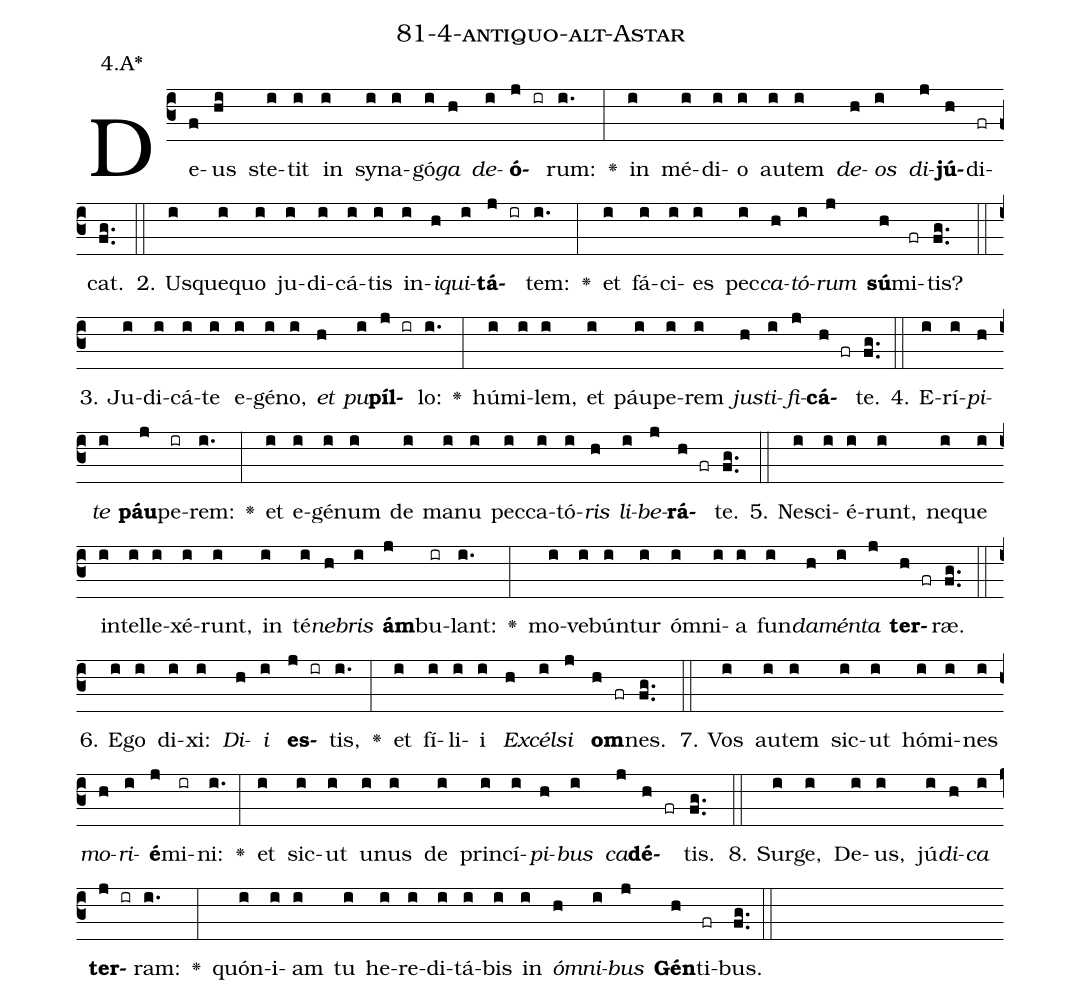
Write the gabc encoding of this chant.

name: 81-4-antiquo-alt-Astar;
annotation: 4.A*;
%%
(c3)De(f)us(hi) ste(i)tit(i) in(i) sy(i)na(i)gó(i)<i>ga</i>(h) <i>de</i>(i)<b>ó</b>(j ir)rum:(i.) <v>\greheightstar</v>(:) in(i) mé(i)di(i)o(i) au(i)tem(i) <i>de</i>(h)<i>os</i>(i) <i>di</i>(j)<b>jú</b>(h)di(fr)cat.(fg..) (::)
2. Us(i)que(i)quo(i) ju(i)di(i)cá(i)tis(i) in(i)<i>i</i>(h)<i>qui</i>(i)<b>tá</b>(j ir)tem:(i.) <v>\greheightstar</v>(:) et(i) fá(i)ci(i)es(i) pec(i)<i>ca</i>(h)<i>tó</i>(i)<i>rum</i>(j) <b>sú</b>(h)mi(fr)tis?(fg..) (::)
3. Ju(i)di(i)cá(i)te(i) e(i)gé(i)no,(i) <i>et</i>(h) <i>pu</i>(i)<b>píl</b>(j ir)lo:(i.) <v>\greheightstar</v>(:) hú(i)mi(i)lem,(i) et(i) páu(i)pe(i)rem(i) <i>jus</i>(h)<i>ti</i>(i)<i>fi</i>(j)<b>cá</b>(h fr)te.(fg..) (::)
4. E(i)rí(i)<i>pi</i>(h)<i>te</i>(i) <b>páu</b>(j)pe(ir)rem:(i.) <v>\greheightstar</v>(:) et(i) e(i)gé(i)num(i) de(i) ma(i)nu(i) pec(i)ca(i)tó(i)<i>ris</i>(h) <i>li</i>(i)<i>be</i>(j)<b>rá</b>(h fr)te.(fg..) (::)
5. Ne(i)sci(i)é(i)runt,(i) ne(i)que(i) in(i)tel(i)le(i)xé(i)runt,(i) in(i) té(i)<i>ne</i>(h)<i>bris</i>(i) <b>ám</b>(j)bu(ir)lant:(i.) <v>\greheightstar</v>(:) mo(i)ve(i)bún(i)tur(i) óm(i)ni(i)a(i) fun(i)<i>da</i>(h)<i>mén</i>(i)<i>ta</i>(j) <b>ter</b>(h fr)ræ.(fg..) (::)
6. E(i)go(i) di(i)xi:(i) <i>Di</i>(h)<i>i</i>(i) <b>es</b>(j ir)tis,(i.) <v>\greheightstar</v>(:) et(i) fí(i)li(i)i(i) <i>Ex</i>(h)<i>cél</i>(i)<i>si</i>(j) <b>om</b>(h fr)nes.(fg..) (::)
7. Vos(i) au(i)tem(i) sic(i)ut(i) hó(i)mi(i)nes(i) <i>mo</i>(h)<i>ri</i>(i)<b>é</b>(j)mi(ir)ni:(i.) <v>\greheightstar</v>(:) et(i) sic(i)ut(i) u(i)nus(i) de(i) prin(i)cí(i)<i>pi</i>(h)<i>bus</i>(i) <i>ca</i>(j)<b>dé</b>(h fr)tis.(fg..) (::)
8. Sur(i)ge,(i) De(i)us,(i) jú(i)<i>di</i>(h)<i>ca</i>(i) <b>ter</b>(j ir)ram:(i.) <v>\greheightstar</v>(:) quón(i)i(i)am(i) tu(i) he(i)re(i)di(i)tá(i)bis(i) in(i) <i>óm</i>(h)<i>ni</i>(i)<i>bus</i>(j) <b>Gén</b>(h)ti(fr)bus.(fg..) (::)
